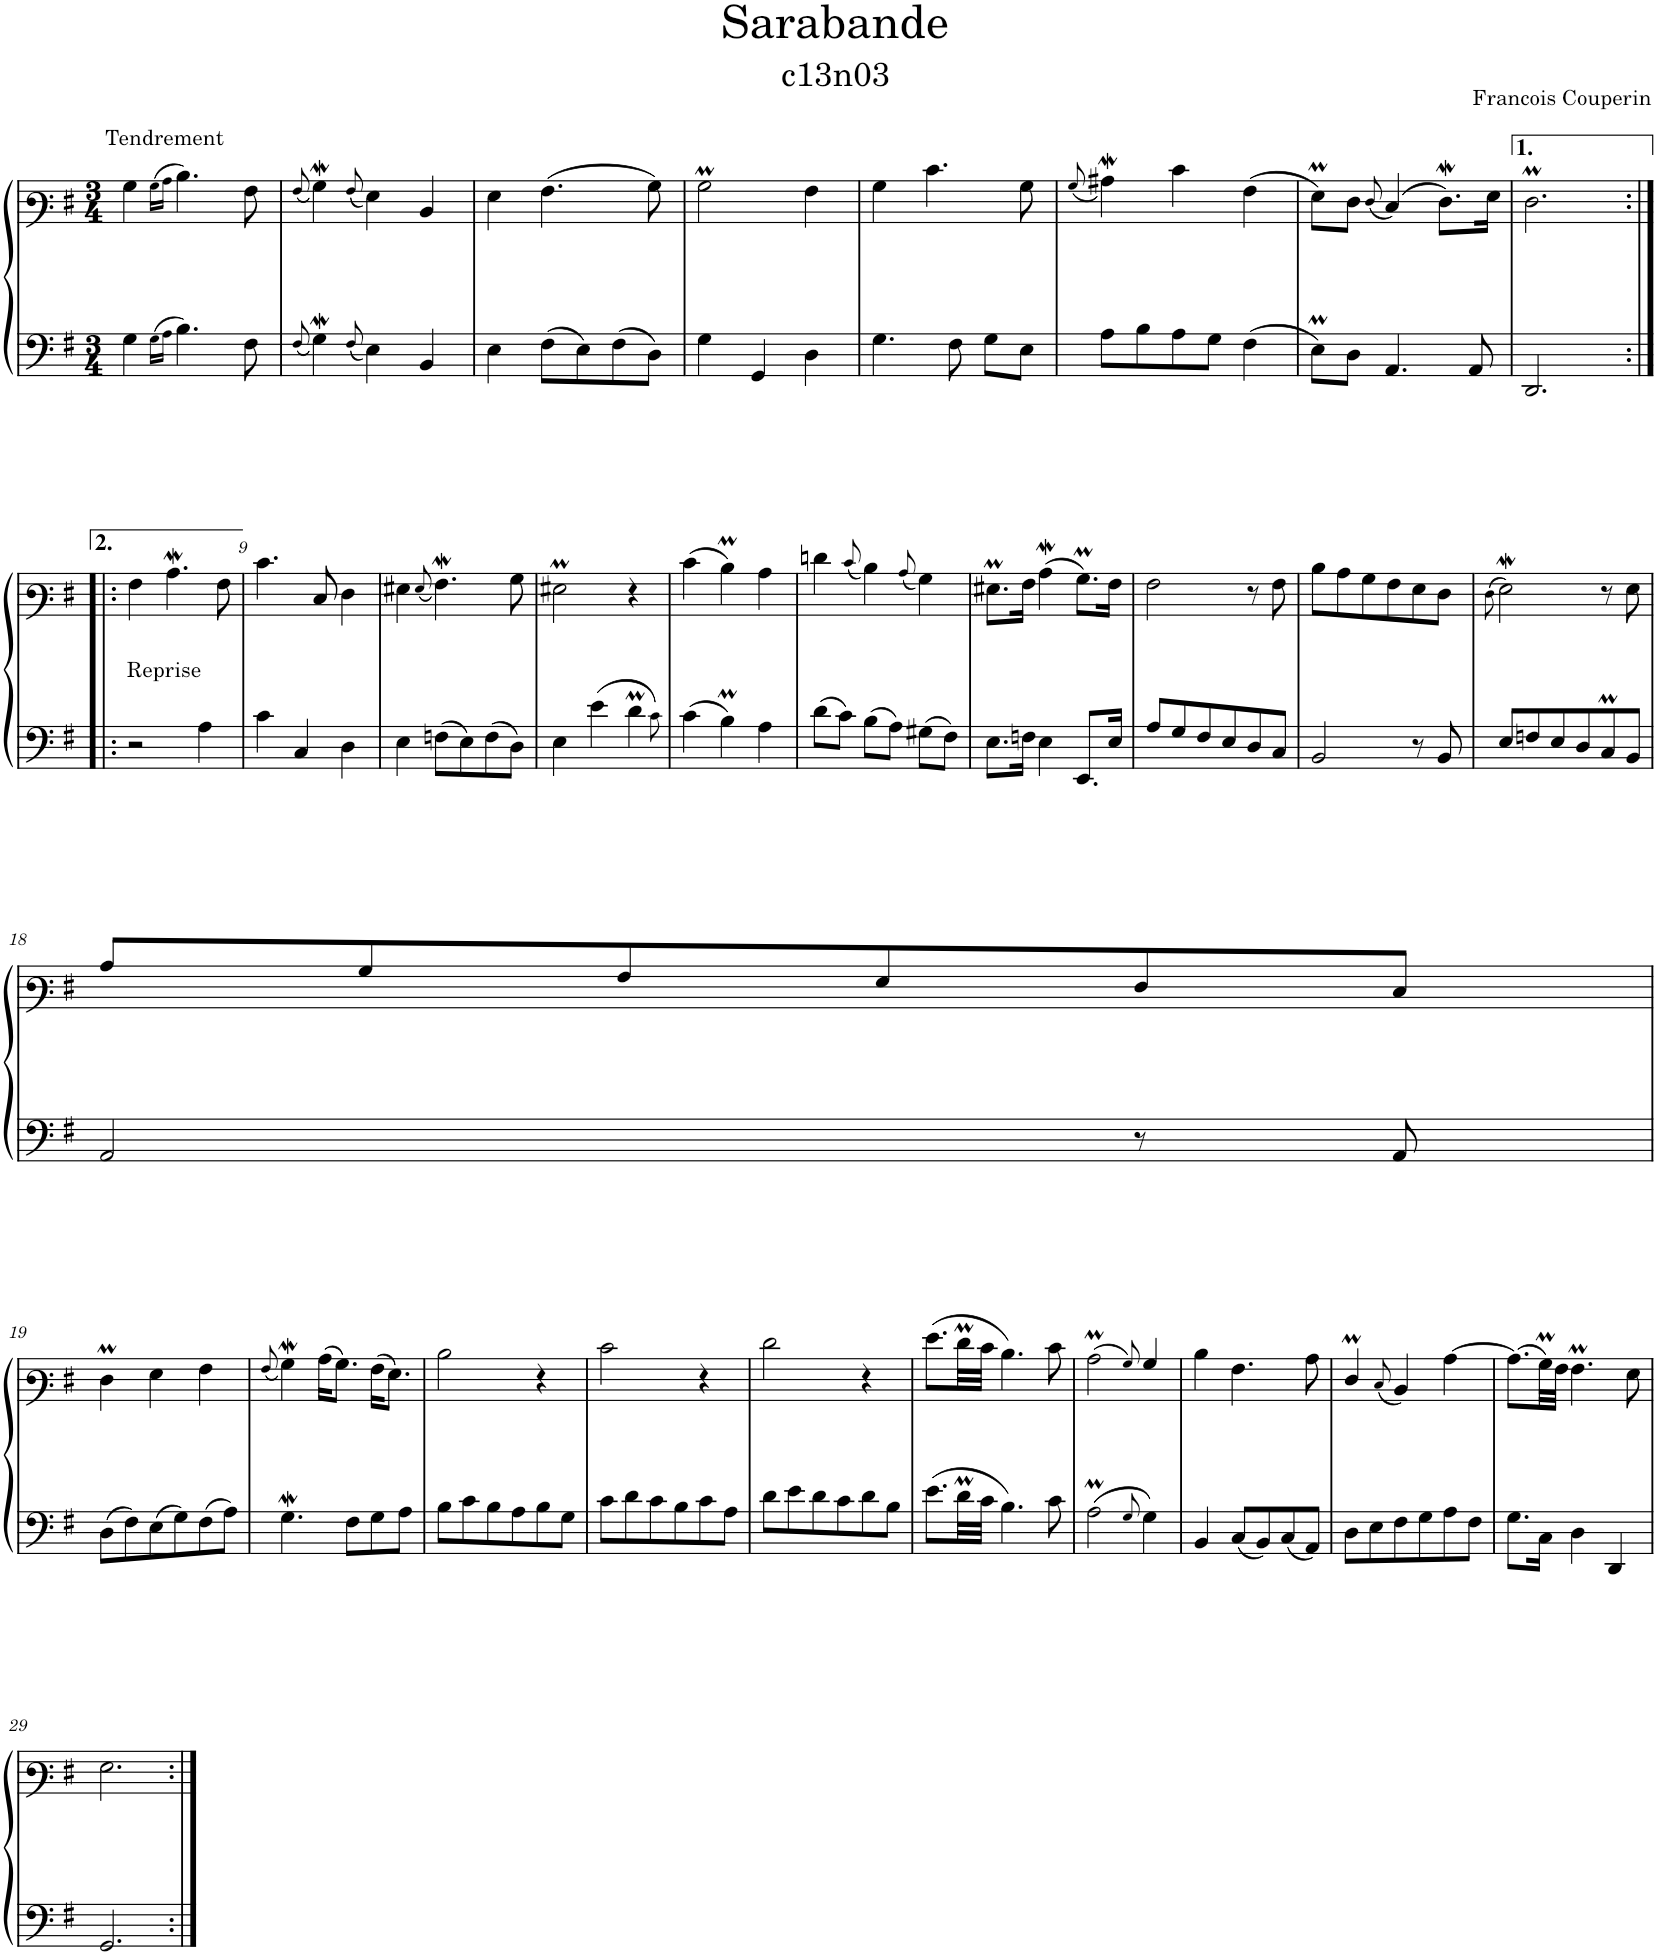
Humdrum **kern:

**kern	**kern
*part1	*part1
*staff2	*staff1
*I"Piano	*
*I'Pno.	*
*clefF4	*clefF3
*k[f#]	*k[f#]
*M3/4	*M3/4
=1	=1
!	!LO:TX:a:t=Tendrement
4G\	4B\
16qG\LL	(16qB\LL
16qA\JJ	16qc\JJ
4.B\	4.d\)
8F#\	8A\
=2	=2
8qF#/	(8qA/
4Gw\	4BW\)
8qF#/	(8qA/
4E\	4G\)
4BB/	4D/
=3	=3
4E\	4G\
8F#\L	(4.A\
8E\	.
8F#\	.
8D\J	8B\)
=4	=4
4G\	2Bm\
4GG/	.
4D\	4A\
=5	=5
4.G\	4B\
.	4.e\
8F#\	.
8G\L	.
8E\J	8B\
=6	=6
.	(8qB/
8A\L	4c#XW\)
8B\	.
8A\	4e\
8G\J	.
4F#\	(4A\
=7	=7
8EM\L	8GM\L)
8D\J	8F#\J
.	(8qF#/
4.AA/	(4E/)
.	8.F#W\L)
8AA/	.
.	16G\Jk
=8	=8
2.DD/	2.F#m\
!!LO:LB:g=z
=8X1:|!|:	=8X1:|!|:
!LO:TX:a:t=Reprise	!
2r	4A\
.	4.cw\
4A\	.
.	8A\
=9	=9
4c\	4.e\
4C/	.
.	8E/
4D\	4F#\
=10	=10
4E\	4G#X\
.	(8qG#/
8Fn\L	4.AW\)
8E\	.
8F\	.
8D\J	8B\
=11	=11
4E\	2G#Xm\
4e\	.
4dM\	4r
8qc\	.
=12	=12
4c\	(4e\
4Bm\	4dM\)
4A\	4c\
=13	=13
8d\L	4fn\
8c\J	.
.	(8qe/
8B\L	4d\)
8A\J	.
.	(8qc/
8G#X\L	4B\)
8F#\J	.
=14	=14
8.E\L	8.G#Xm\L
16Fn\Jk	16A\Jk
4E\	(4cw\
8.EE/L	8.Bm\L)
16E/Jk	16A\Jk
=15	=15
8A/L	2A\
8G/	.
8F#/	.
8E/	.
8D/	8r
8C/J	8A\
=16	=16
2BB/	8d\L
.	8c\
.	8B\
.	8A\
8r	8G\
8BB/	8F#\J
=17	=17
.	(8qF#\
8E/L	2Gw\)
8Fn/	.
8E/	.
8D/	.
8CM/	8r
8BB/J	8G\
!!LO:LB:g=z
=18	=18
2AA/	8c/L
.	8B/
.	8A/
.	8G/
8r	8F#/
8AA/	8E/J
!!LO:LB:g=z
=19	=19
8D\L	4F#m\
8F#\	.
8E\	4G\
8G\	.
8F#\	4A\
8A\J	.
=20	=20
.	(8qA/
4.Gw\	4BW\)
.	(16c\KL
.	8.B\J)
8F#\L	.
8G\	(16A\KL
.	8.G\J)
8A\J	.
=21	=21
8B\L	2d\
8c\	.
8B\	.
8A\	.
8B\	4r
8G\J	.
=22	=22
8c\L	2e\
8d\	.
8c\	.
8B\	.
8c\	4r
8A\J	.
=23	=23
8d\L	2f#\
8e\	.
8d\	.
8c\	.
8d\	4r
8B\J	.
=24	=24
8.e\L	(8.g\L
32dM\LL	32f#m\LL
32c\JJJ	32e\JJJ
4.B\	4.d\)
8c\	8e\
=25	=25
2AM\	(2cM\
8qG/	8qB/)
4G\	4B/
=26	=26
4BB/	4d\
8C/L	4.A\
8BB/	.
8C/	.
8AA/J	8c\
=27	=27
8D\L	4F#m/
8E\	.
.	(8qE/
8F#\	4D/)
8G\	.
8A\	[4c\
8F#\J	.
=28	=28
8.G\L	(8.c\L]
16C\Jk	32Bm\LL)
.	32A\JJJ
4D\	4.AM\
4DD/	.
.	8G\
!!LO:LB:g=z
=29	=29
2.GG/	2.G\
=:|!	=:|!
*-	*-
